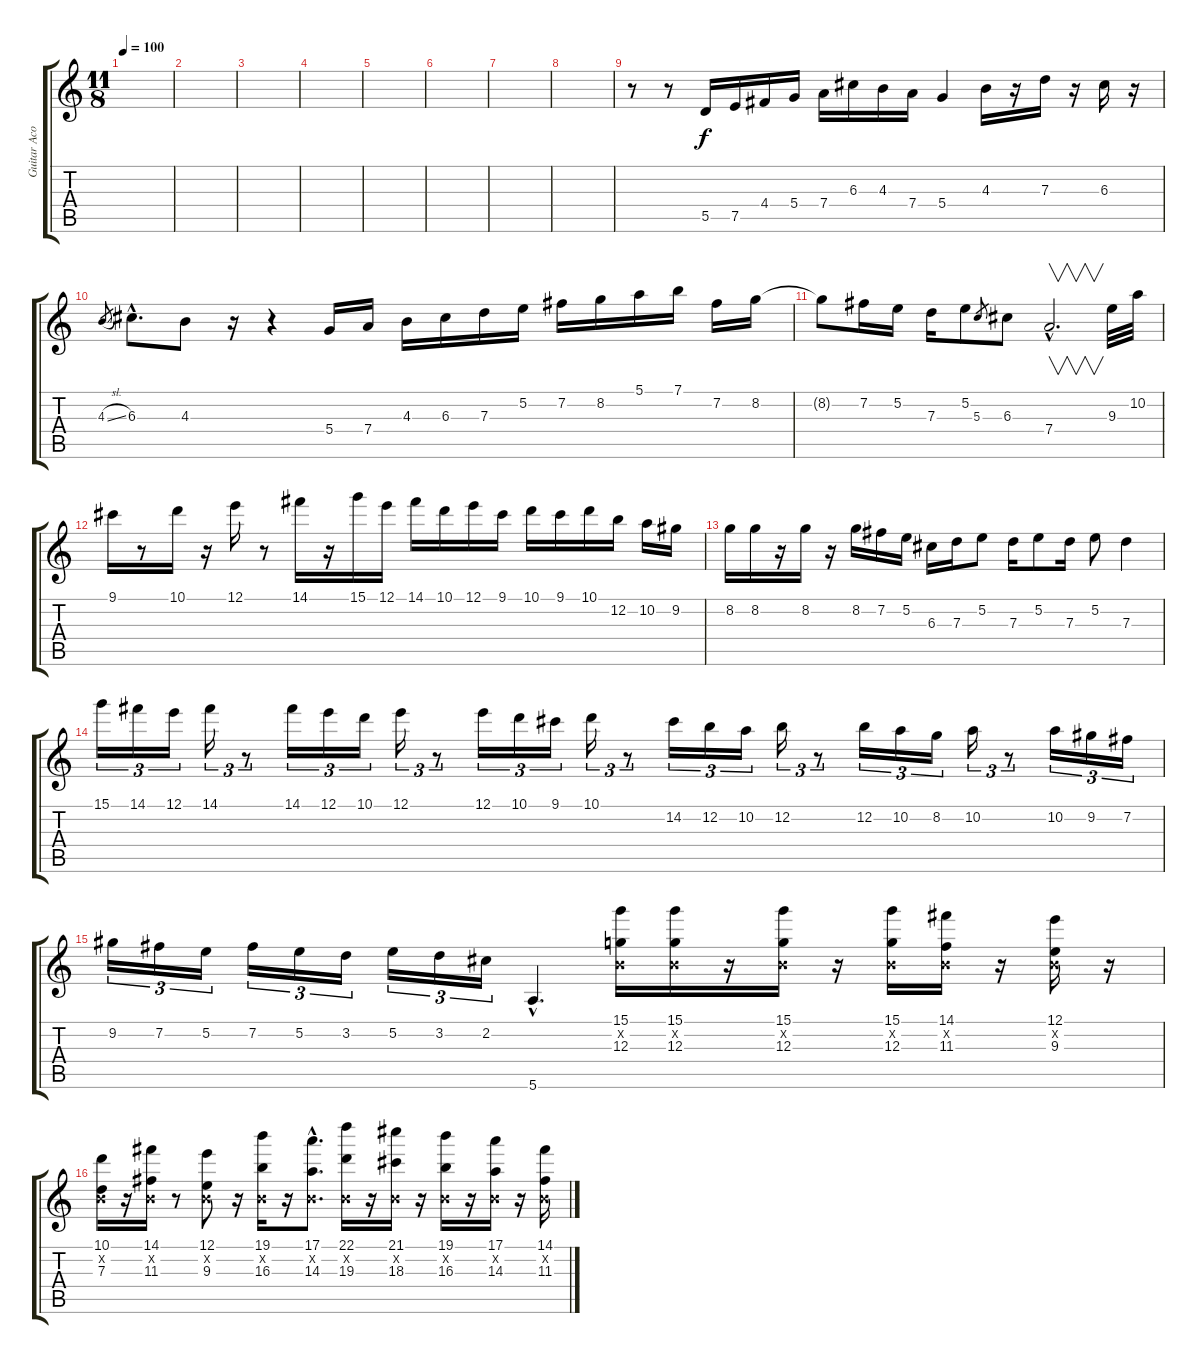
\track ("Guitar Acoustic" "Guitar Aco") {instrument acousticguitarsteel}
\staff {score tabs}
\tuning (E4 B3 G3 D3 A2 E2) {hide}
\ts (11 8)
\tempo 100
\clef g2
\ks c
|
|
|
|
|
|
|
|
r.8{volume 15} r.8 5.5.16 7.5.16 4.4.16 5.4.16 7.4.16 6.3.16 4.3.16 7.4.16 5.4.4 4.3.16 r.16 7.3.16 r.16 6.3.16 r.16 |
4.3{sl}.8{gr} 6.3{hac}.8{d} 4.3.8 r.16 r.4 5.4.16 7.4.16 4.3.16 6.3.16 7.3.16 5.2.16 7.2.16 8.2.16 5.1.16 7.1.16 7.2.16 8.2.16 |
8.2{t}.8 7.2.16 5.2.16 7.3.16 5.2.8 5.3.8{gr} 6.3.8 7.4{hac}.2{v d} 9.3.32 10.2.32 |
9.1.16 r.8 10.1.16 r.16 12.1.16 r.8 14.1.16 r.16 15.1.16 12.1.16 14.1.16 10.1.16 12.1.16 9.1.16 10.1.16 9.1.16 10.1.16 12.2.16 10.2.16 9.2.16 |
8.2.16 8.2.16 r.16 8.2.16 r.16 8.2.16 7.2.16 5.2.16 6.3.16 7.3.16 5.2.8 7.3.16 5.2.8 7.3.16 5.2.8 7.3.4 |
15.1.16{tu (3 2)} 14.1.16{tu (3 2)} 12.1.16{tu (3 2)} 14.1.16{tu (3 2)} r.8{tu (3 2)} 14.1.16{tu (3 2)} 12.1.16{tu (3 2)} 10.1.16{tu (3 2)} 12.1.16{tu (3 2)} r.8{tu (3 2)} 12.1.16{tu (3 2)} 10.1.16{tu (3 2)} 9.1.16{tu (3 2)} 10.1.16{tu (3 2)} r.8{tu (3 2)} 14.2.16{tu (3 2)} 12.2.16{tu (3 2)} 10.2.16{tu (3 2)} 12.2.16{tu (3 2)} r.8{tu (3 2)} 12.2.16{tu (3 2)} 10.2.16{tu (3 2)} 8.2.16{tu (3 2)} 10.2.16{tu (3 2)} r.8{tu (3 2)} 10.2.16{tu (3 2)} 9.2.16{tu (3 2)} 7.2.16{tu (3 2)} |
9.2.16{tu (3 2)} 7.2.16{tu (3 2)} 5.2.16{tu (3 2)} 7.2.16{tu (3 2)} 5.2.16{tu (3 2)} 3.2.16{tu (3 2)} 5.2.16{tu (3 2)} 3.2.16{tu (3 2)} 2.2.16{tu (3 2)} 5.6{hac}.4{d} (15.1 0.2{x} 12.3).16 (15.1 0.2{x} 12.3).16 r.16 (15.1 0.2{x} 12.3).16 r.16 (15.1 0.2{x} 12.3).16 (14.1 0.2{x} 11.3).16 r.16 (12.1 0.2{x} 9.3).16 r.16 |
(10.1 0.2{x} 7.3).16 r.16 (14.1 0.2{x} 11.3).16 r.8 (12.1 0.2{x} 9.3).8 r.16 (19.1 0.2{x} 16.3).16 r.16 (17.1{hac} 0.2{hac x} 14.3{hac}).8{d} (22.1 0.2{x} 19.3).16 r.16 (21.1 0.2{x} 18.3).16 r.16 (19.1 0.2{x} 16.3).16 r.16 (17.1 0.2{x} 14.3).16 r.16 (14.1 0.2{x} 11.3).16
